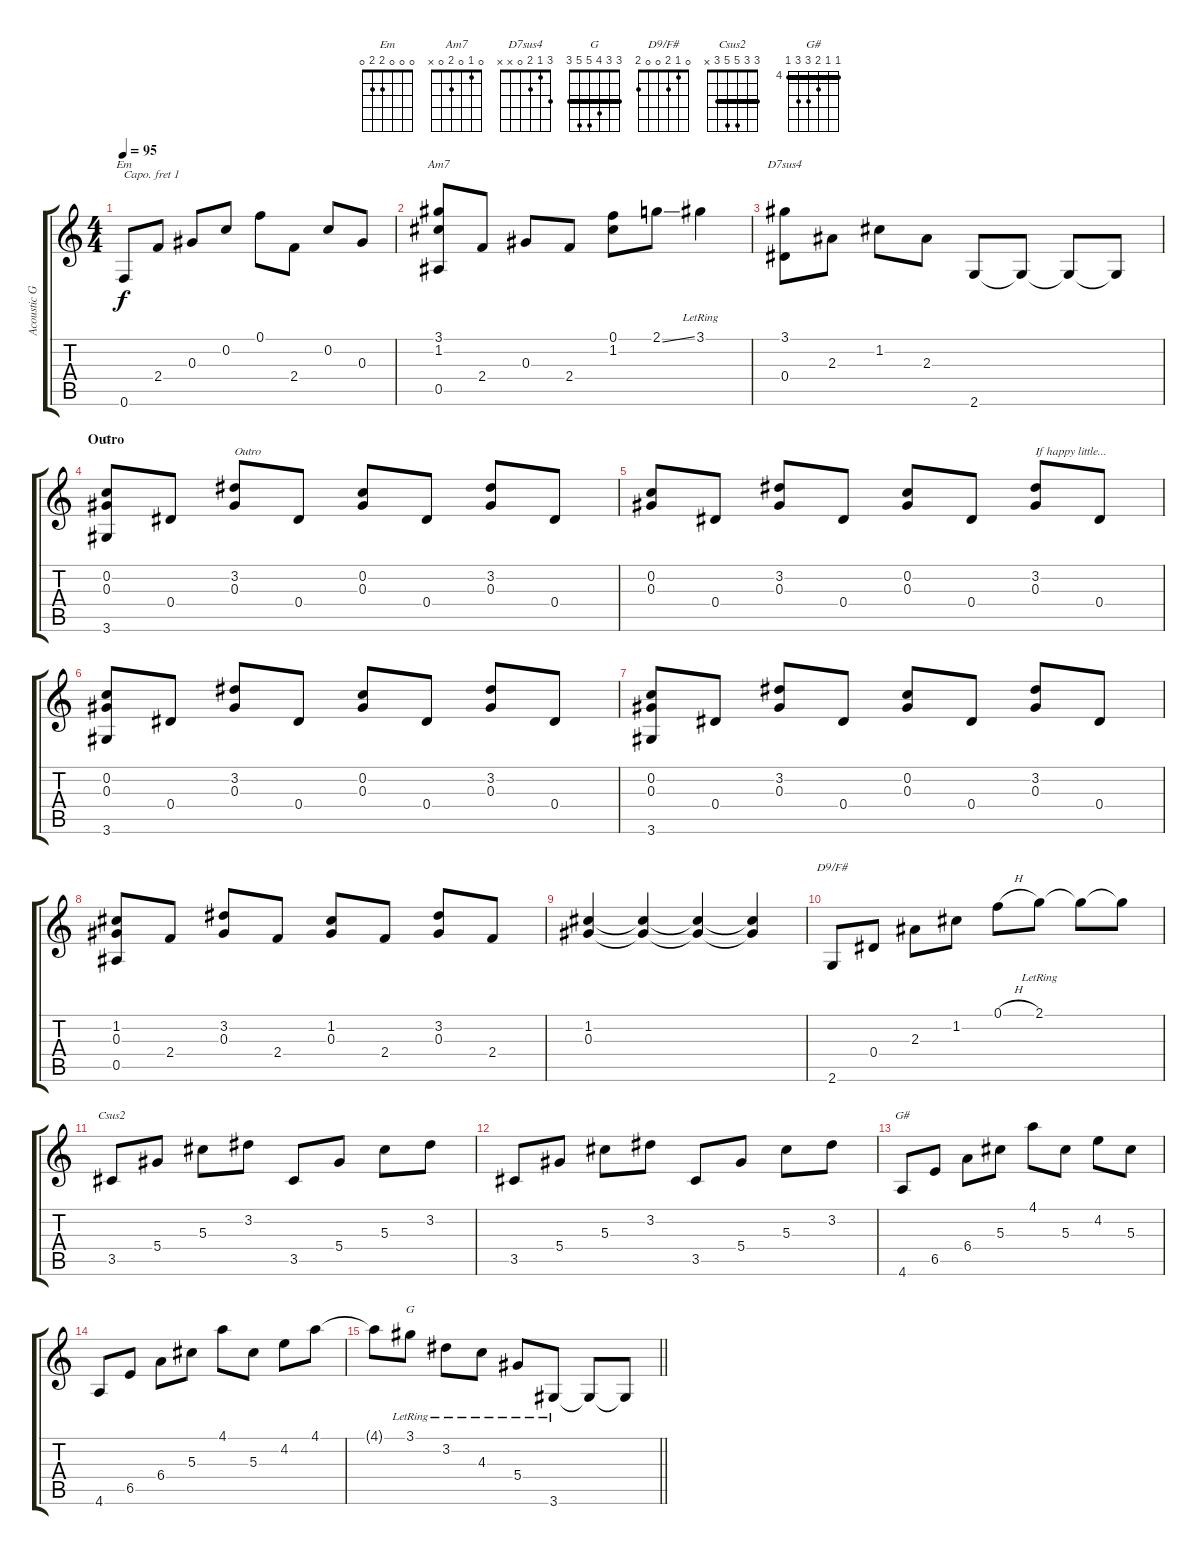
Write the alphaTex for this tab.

\track ("Acoustic Guitar" "Acoustic G") {instrument acousticguitarsteel}
\staff {score tabs}
\capo 1
\tuning (E4 B3 G3 D3 A2 E2) {hide}
\chord ("Em" 0 0 0 2 2 0)
\chord ("Am7" 0 1 0 2 0 x)
\chord ("D7sus4" 3 1 2 0 x x)
\chord ("G" 3 0 0 x 2 3)
\chord ("D9/F#" 0 1 2 0 0 2)
\chord ("Csus2" 3 3 5 5 3 x) {barre 3}
\chord ("G#" 4 4 5 6 6 4) {firstfret 4 barre 4}
\chord ("G" 3 3 4 5 5 3) {barre 3}
\ts (4 4)
\tempo 95
\clef g2
\ks c
0.6.8{ch "Em" dy f} 2.4.8 0.3.8 0.2.8 0.1.8 2.4.8 0.2.8 0.3.8 |
(3.1 1.2 0.5).8{ch "Am7"} 2.4.8 0.3.8 2.4.8 (0.1 1.2).8 2.1{ss}.8 3.1{lr}.4 |
(3.1 0.4).8{ch "D7sus4"} 2.3.8 1.2.8 2.3.8 2.6.8 2.6{t}.8 2.6{t}.8 2.6{t}.8 |
\section ("" "Outro")
(0.2 0.3 3.6).8{ch "G"} 0.4.8 (3.2 0.3).8{txt "Outro"} 0.4.8 (0.2 0.3).8 0.4.8 (3.2 0.3).8 0.4.8 |
(0.2 0.3).8 0.4.8 (3.2 0.3).8 0.4.8 (0.2 0.3).8 0.4.8 (3.2 0.3).8{txt "If happy little..."} 0.4.8 |
(0.2 0.3 3.6).8 0.4.8 (3.2 0.3).8 0.4.8 (0.2 0.3).8 0.4.8 (3.2 0.3).8 0.4.8 |
(0.2 0.3 3.6).8 0.4.8 (3.2 0.3).8 0.4.8 (0.2 0.3).8 0.4.8 (3.2 0.3).8 0.4.8 |
(1.2 0.3 0.5).8 2.4.8 (3.2 0.3).8 2.4.8 (1.2 0.3).8 2.4.8 (3.2 0.3).8 2.4.8 |
(1.2 0.3).4 (1.2{t} 0.3{t}).4 (1.2{t} 0.3{t}).4 (1.2{t} 0.3{t}).4 |
2.6.8{ch "D9/F#"} 0.4.8 2.3.8 1.2.8 0.1{h}.8 2.1{lr}.8 2.1{t}.8 2.1{t}.8 |
3.5.8{ch "Csus2"} 5.4.8 5.3.8 3.2.8 3.5.8 5.4.8 5.3.8 3.2.8 |
3.5.8 5.4.8 5.3.8 3.2.8 3.5.8 5.4.8 5.3.8 3.2.8 |
4.6.8{ch "G#"} 6.5.8 6.4.8 5.3.8 4.1.8 5.3.8 4.2.8 5.3.8 |
4.6.8 6.5.8 6.4.8 5.3.8 4.1.8 5.3.8 4.2.8 4.1.8 |
\barLineRight lightlight
4.1{t}.8 3.1{lr}.8{ch "G"} 3.2{lr}.8 4.3{lr}.8 5.4{lr}.8 3.6{lr}.8 3.6{t}.8 3.6{t}.8
